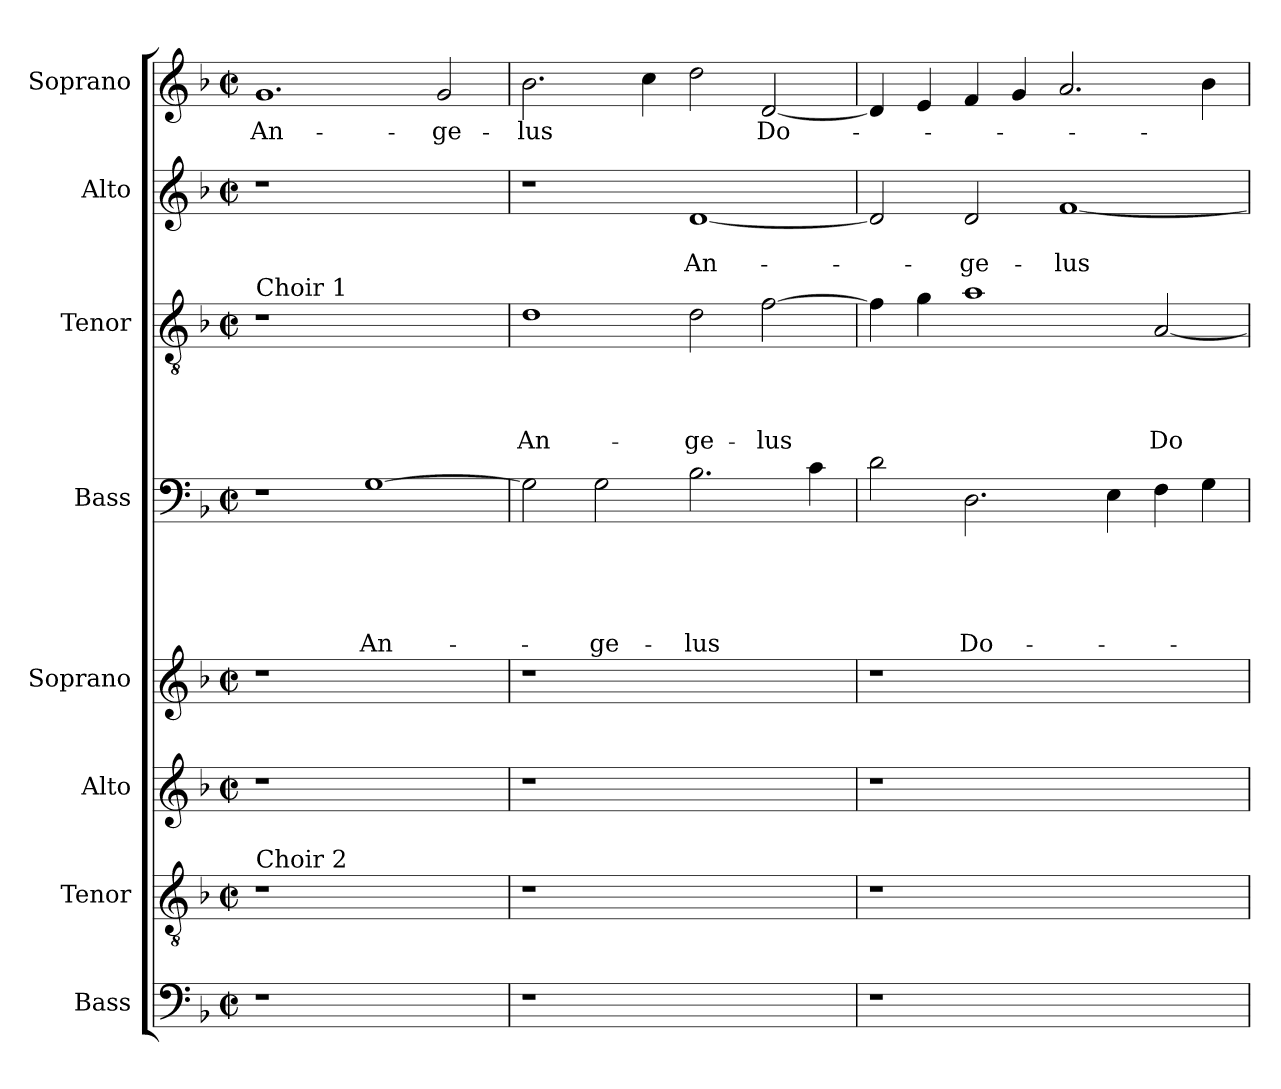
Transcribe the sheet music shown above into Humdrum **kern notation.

**kern	**kern	**kern	**kern	**kern	**text	**text	**text	**text	**text	**kern	**text	**text	**text	**text	**kern	**text	**text	**kern	**text
*part8	*part7	*part6	*part5	*part4	*part4	*part4	*part4	*part4	*part4	*part3	*part3	*part3	*part3	*part3	*part2	*part2	*part2	*part1	*part1
*staff8	*staff7	*staff6	*staff5	*staff4	*staff4	*staff4	*staff4	*staff4	*staff4	*staff3	*staff3	*staff3	*staff3	*staff3	*staff2	*staff2	*staff2	*staff1	*staff1
*I"Bass	*I"Tenor	*I"Alto	*I"Soprano	*I"Bass	*	*	*	*	*	*I"Tenor	*	*	*	*	*I"Alto	*	*	*I"Soprano	*
*I'B.	*I'T.	*I'A. 2	*I'S.	*I'B.	*	*	*	*	*	*I'T.	*	*	*	*	*I'A.	*	*	*I'S.	*
*clefF4	*clefGv2	*clefG2	*clefG2	*clefF4	*	*	*	*	*	*clefGv2	*	*	*	*	*clefG2	*	*	*clefG2	*
*k[b-]	*k[b-]	*k[b-]	*k[b-]	*k[b-]	*	*	*	*	*	*k[b-]	*	*	*	*	*k[b-]	*	*	*k[b-]	*
*F:	*F:	*F:	*F:	*F:	*	*	*	*	*	*F:	*	*	*	*	*F:	*	*	*F:	*
*M2/2	*M2/2	*M2/2	*M2/2	*M2/2	*	*	*	*	*	*M2/2	*	*	*	*	*M2/2	*	*	*M2/2	*
*met(c|)	*met(c|)	*met(c|)	*met(c|)	*met(c|)	*	*	*	*	*	*met(c|)	*	*	*	*	*met(c|)	*	*	*met(c|)	*
=1	=1	=1	=1	=1	=1	=1	=1	=1	=1	=1	=1	=1	=1	=1	=1	=1	=1	=1	=1
!	!	!	!	!	!	!	!	!	!	!LO:TX:a:t=Choir 1	!	!	!	!	!	!	!	!	!
!	!LO:TX:a:t=Choir 2	!	!	!	!	!	!	!	!	!	!	!	!	!	!	!	!	!	!
!LO:N:vis=1	!LO:N:vis=1	!LO:N:vis=1	!LO:N:vis=1	!	!	!	!	!	!	!LO:N:vis=1	!	!	!	!	!LO:N:vis=1	!	!	!	!LO:LY:b
1r	1r	1r	1r	1r	.	.	.	.	.	1r	.	.	.	.	1r	.	.	1.g	An-
!	!	!	!	!	!	!	!	!	!LO:LY:b	!	!	!	!	!	!	!	!	!	!
1ryy	1ryy	1ryy	1ryy	[>1G	.	.	.	.	An-	1ryy	.	.	.	.	1ryy	.	.	.	.
!	!	!	!	!	!	!	!	!	!	!	!	!	!	!	!	!	!	!	!LO:LY:b
.	.	.	.	.	.	.	.	.	.	.	.	.	.	.	.	.	.	2g/	-ge-
=2	=2	=2	=2	=2	=2	=2	=2	=2	=2	=2	=2	=2	=2	=2	=2	=2	=2	=2	=2
!LO:N:vis=1	!LO:N:vis=1	!LO:N:vis=1	!LO:N:vis=1	!	!	!	!	!	!	!	!	!	!	!LO:LY:b	!	!	!	!	!LO:LY:b
1r	1r	1r	1r	2G\]	.	.	.	.	.	1d	.	.	.	An-	1r	.	.	2.b-\	-lus
!	!	!	!	!	!	!	!	!	!LO:LY:b	!	!	!	!	!	!	!	!	!	!
.	.	.	.	2G\	.	.	.	.	-ge-	.	.	.	.	.	.	.	.	.	.
.	.	.	.	.	.	.	.	.	.	.	.	.	.	.	.	.	.	4cc\	.
!	!	!	!	!	!	!	!	!	!LO:LY:b	!	!	!	!	!LO:LY:b	!	!	!LO:LY:b	!	!
1ryy	1ryy	1ryy	1ryy	2.B-\	.	.	.	.	-lus	2d\	.	.	.	-ge-	[<1d	.	An-	2dd\	.
!	!	!	!	!	!	!	!	!	!	!	!	!	!	!LO:LY:b	!	!	!	!	!LO:LY:b
.	.	.	.	.	.	.	.	.	.	[>2f\	.	.	.	-lus	.	.	.	[<2d/	Do-
.	.	.	.	4c\	.	.	.	.	.	.	.	.	.	.	.	.	.	.	.
=3	=3	=3	=3	=3	=3	=3	=3	=3	=3	=3	=3	=3	=3	=3	=3	=3	=3	=3	=3
!LO:N:vis=1	!LO:N:vis=1	!LO:N:vis=1	!LO:N:vis=1	!	!	!	!	!	!	!	!	!	!	!	!	!	!	!	!
1r	1r	1r	1r	2d\	.	.	.	.	.	4f\]	.	.	.	.	2d/]	.	.	4d/]	.
.	.	.	.	.	.	.	.	.	.	4g\	.	.	.	.	.	.	.	4e/	.
!	!	!	!	!	!	!	!	!	!LO:LY:b	!	!	!	!	!	!	!	!LO:LY:b	!	!
.	.	.	.	2.D\	.	.	.	.	Do-	1a	.	.	.	.	2d/	.	-ge-	4f/	.
.	.	.	.	.	.	.	.	.	.	.	.	.	.	.	.	.	.	4g/	.
!	!	!	!	!	!	!	!	!	!	!	!	!	!	!	!	!	!LO:LY:b	!	!
1ryy	1ryy	1ryy	1ryy	.	.	.	.	.	.	.	.	.	.	.	[<1f	.	-lus	2.a/	.
.	.	.	.	4E\	.	.	.	.	.	.	.	.	.	.	.	.	.	.	.
!	!	!	!	!	!	!	!	!	!	!	!	!	!	!LO:LY:b	!	!	!	!	!
.	.	.	.	4F\	.	.	.	.	.	[<2A/	.	.	.	Do-	.	.	.	.	.
.	.	.	.	4G\	.	.	.	.	.	.	.	.	.	.	.	.	.	4b-\	.
=	=	=	=	=	=	=	=	=	=	=	=	=	=	=	=	=	=	=	=
*-	*-	*-	*-	*-	*-	*-	*-	*-	*-	*-	*-	*-	*-	*-	*-	*-	*-	*-	*-
